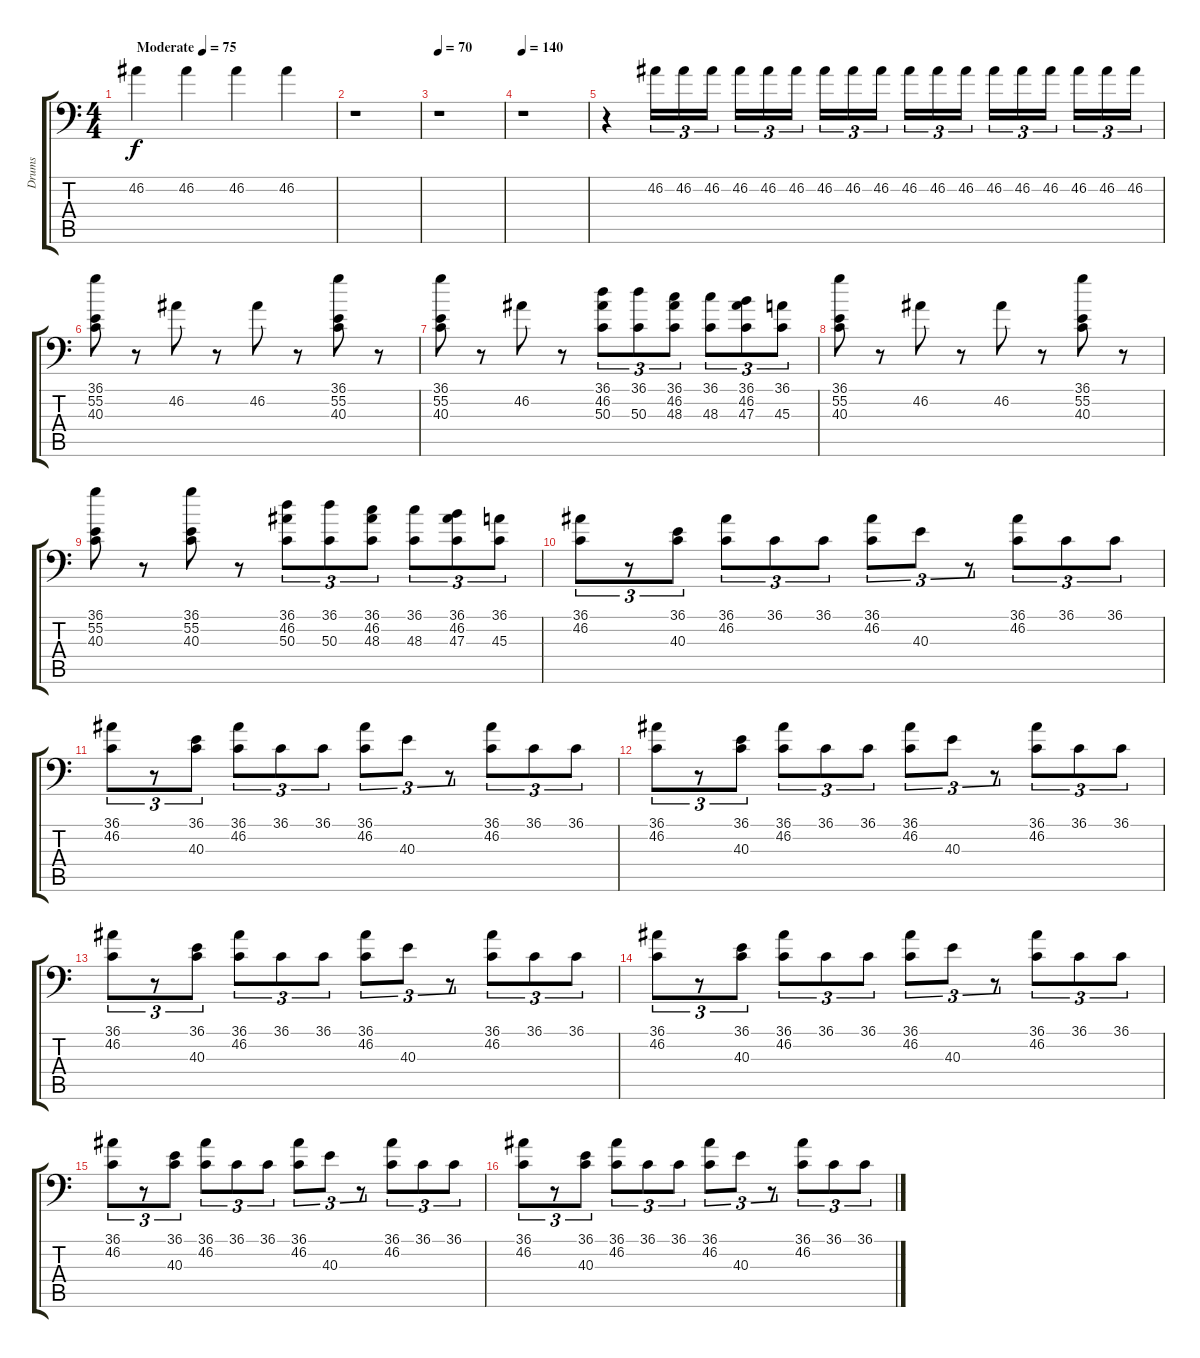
\track ("Drums" "Drums") {instrument acousticgrandpiano}
\staff {score tabs}
\tuning (C-1 C-1 C-1 C-1 C-1 C-1) {hide}
\ts (4 4)
\tempo (75 "Moderate")
\clef f4
\ks c
46.2.4{dy f instrument acousticgrandpiano} 46.2.4 46.2.4 46.2.4 |
r.1 |
\tempo 70
r.1 |
\tempo 140
r.1 |
r.4 46.2.16{tu (3 2)} 46.2.16{tu (3 2)} 46.2.16{tu (3 2)} 46.2.16{tu (3 2)} 46.2.16{tu (3 2)} 46.2.16{tu (3 2)} 46.2.16{tu (3 2)} 46.2.16{tu (3 2)} 46.2.16{tu (3 2)} 46.2.16{tu (3 2)} 46.2.16{tu (3 2)} 46.2.16{tu (3 2)} 46.2.16{tu (3 2)} 46.2.16{tu (3 2)} 46.2.16{tu (3 2)} 46.2.16{tu (3 2)} 46.2.16{tu (3 2)} 46.2.16{tu (3 2)} |
(36.1 55.2 40.3).8 r.8 46.2.8 r.8 46.2.8 r.8 (36.1 55.2 40.3).8 r.8 |
(36.1 55.2 40.3).8 r.8 46.2.8 r.8 (36.1 46.2 50.3).8{tu (3 2)} (36.1 50.3).8{tu (3 2)} (36.1 46.2 48.3).8{tu (3 2)} (36.1 48.3).8{tu (3 2)} (36.1 46.2 47.3).8{tu (3 2)} (36.1 45.3).8{tu (3 2)} |
(36.1 55.2 40.3).8 r.8 46.2.8 r.8 46.2.8 r.8 (36.1 55.2 40.3).8 r.8 |
(36.1 55.2 40.3).8 r.8 (36.1 55.2 40.3).8 r.8 (36.1 46.2 50.3).8{tu (3 2)} (36.1 50.3).8{tu (3 2)} (36.1 46.2 48.3).8{tu (3 2)} (36.1 48.3).8{tu (3 2)} (36.1 46.2 47.3).8{tu (3 2)} (36.1 45.3).8{tu (3 2)} |
(36.1 46.2).8{tu (3 2)} r.8{tu (3 2)} (36.1 40.3).8{tu (3 2)} (36.1 46.2).8{tu (3 2)} 36.1.8{tu (3 2)} 36.1.8{tu (3 2)} (36.1 46.2).8{tu (3 2)} 40.3.8{tu (3 2)} r.8{tu (3 2)} (36.1 46.2).8{tu (3 2)} 36.1.8{tu (3 2)} 36.1.8{tu (3 2)} |
(36.1 46.2).8{tu (3 2)} r.8{tu (3 2)} (36.1 40.3).8{tu (3 2)} (36.1 46.2).8{tu (3 2)} 36.1.8{tu (3 2)} 36.1.8{tu (3 2)} (36.1 46.2).8{tu (3 2)} 40.3.8{tu (3 2)} r.8{tu (3 2)} (36.1 46.2).8{tu (3 2)} 36.1.8{tu (3 2)} 36.1.8{tu (3 2)} |
(36.1 46.2).8{tu (3 2)} r.8{tu (3 2)} (36.1 40.3).8{tu (3 2)} (36.1 46.2).8{tu (3 2)} 36.1.8{tu (3 2)} 36.1.8{tu (3 2)} (36.1 46.2).8{tu (3 2)} 40.3.8{tu (3 2)} r.8{tu (3 2)} (36.1 46.2).8{tu (3 2)} 36.1.8{tu (3 2)} 36.1.8{tu (3 2)} |
(36.1 46.2).8{tu (3 2)} r.8{tu (3 2)} (36.1 40.3).8{tu (3 2)} (36.1 46.2).8{tu (3 2)} 36.1.8{tu (3 2)} 36.1.8{tu (3 2)} (36.1 46.2).8{tu (3 2)} 40.3.8{tu (3 2)} r.8{tu (3 2)} (36.1 46.2).8{tu (3 2)} 36.1.8{tu (3 2)} 36.1.8{tu (3 2)} |
(36.1 46.2).8{tu (3 2)} r.8{tu (3 2)} (36.1 40.3).8{tu (3 2)} (36.1 46.2).8{tu (3 2)} 36.1.8{tu (3 2)} 36.1.8{tu (3 2)} (36.1 46.2).8{tu (3 2)} 40.3.8{tu (3 2)} r.8{tu (3 2)} (36.1 46.2).8{tu (3 2)} 36.1.8{tu (3 2)} 36.1.8{tu (3 2)} |
(36.1 46.2).8{tu (3 2)} r.8{tu (3 2)} (36.1 40.3).8{tu (3 2)} (36.1 46.2).8{tu (3 2)} 36.1.8{tu (3 2)} 36.1.8{tu (3 2)} (36.1 46.2).8{tu (3 2)} 40.3.8{tu (3 2)} r.8{tu (3 2)} (36.1 46.2).8{tu (3 2)} 36.1.8{tu (3 2)} 36.1.8{tu (3 2)} |
(36.1 46.2).8{tu (3 2)} r.8{tu (3 2)} (36.1 40.3).8{tu (3 2)} (36.1 46.2).8{tu (3 2)} 36.1.8{tu (3 2)} 36.1.8{tu (3 2)} (36.1 46.2).8{tu (3 2)} 40.3.8{tu (3 2)} r.8{tu (3 2)} (36.1 46.2).8{tu (3 2)} 36.1.8{tu (3 2)} 36.1.8{tu (3 2)}
